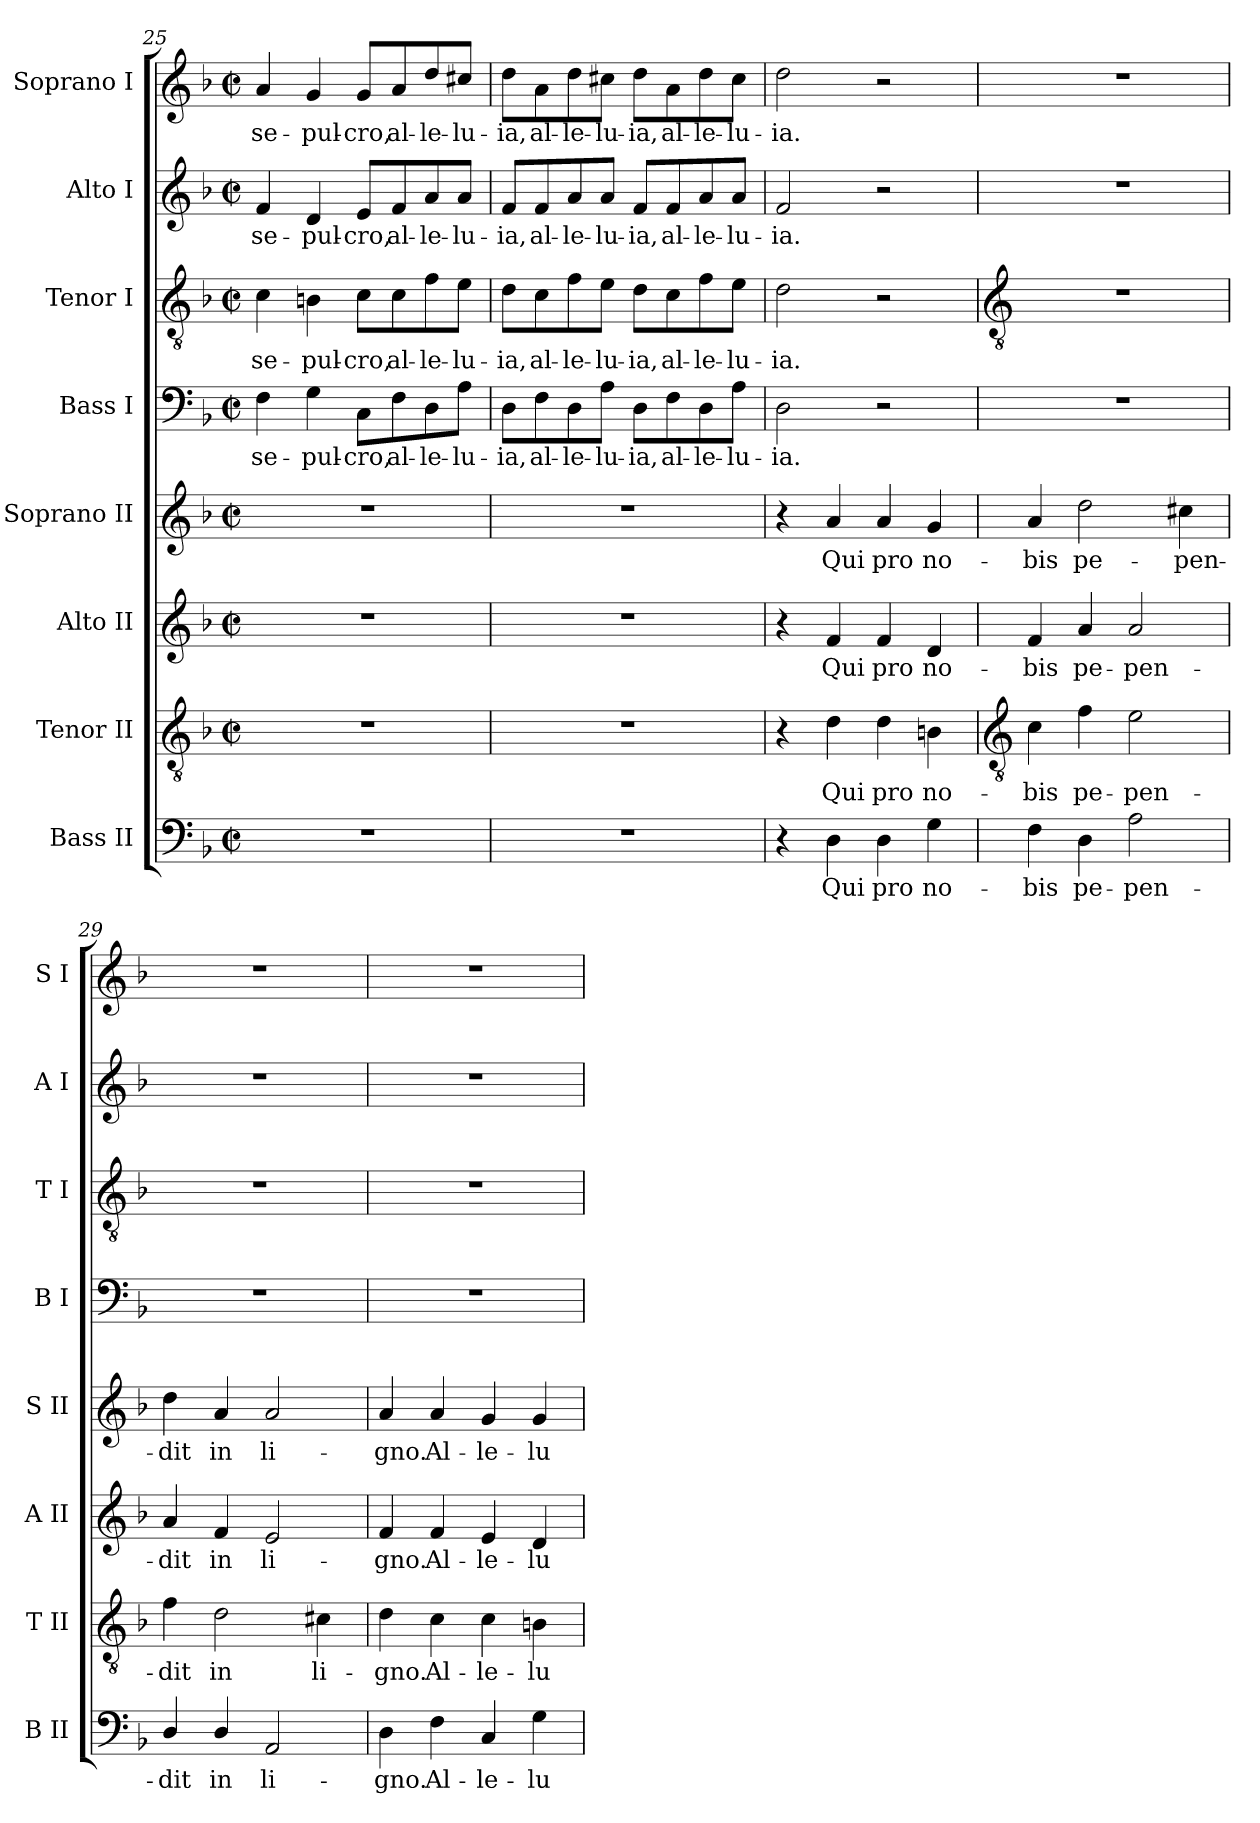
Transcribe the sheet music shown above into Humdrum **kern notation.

**kern	**text	**kern	**text	**kern	**text	**kern	**text	**kern	**text	**kern	**text	**kern	**text	**kern	**text
*part8	*part8	*part7	*part7	*part6	*part6	*part5	*part5	*part4	*part4	*part3	*part3	*part2	*part2	*part1	*part1
*staff8	*staff8	*staff7	*staff7	*staff6	*staff6	*staff5	*staff5	*staff4	*staff4	*staff3	*staff3	*staff2	*staff2	*staff1	*staff1
*I"Bass II	*	*I"Tenor II	*	*I"Alto II	*	*I"Soprano II	*	*I"Bass I	*	*I"Tenor I	*	*I"Alto I	*	*I"Soprano I	*
*I'B II	*	*I'T II	*	*I'A II	*	*I'S II	*	*I'B I	*	*I'T I	*	*I'A I	*	*I'S I	*
*clefF4	*	*clefGv2	*	*clefG2	*	*clefG2	*	*clefF4	*	*clefGv2	*	*clefG2	*	*clefG2	*
*k[b-]	*	*k[b-]	*	*k[b-]	*	*k[b-]	*	*k[b-]	*	*k[b-]	*	*k[b-]	*	*k[b-]	*
*F:	*	*F:	*	*F:	*	*F:	*	*F:	*	*F:	*	*F:	*	*F:	*
*M2/2	*	*M2/2	*	*M2/2	*	*M2/2	*	*M2/2	*	*M2/2	*	*M2/2	*	*M2/2	*
*met(c|)	*	*met(c|)	*	*met(c|)	*	*met(c|)	*	*met(c|)	*	*met(c|)	*	*met(c|)	*	*met(c|)	*
=25	=25	=25	=25	=25	=25	=25	=25	=25	=25	=25	=25	=25	=25	=25	=25
!	!	!	!	!	!	!	!	!	!LO:LY:b	!	!LO:LY:b	!	!LO:LY:b	!	!LO:LY:b
1r	.	1r	.	1r	.	1r	.	4F	se-	4c	se-	4f	se-	4a	se-
!	!	!	!	!	!	!	!	!	!LO:LY:b	!	!LO:LY:b	!	!LO:LY:b	!	!LO:LY:b
.	.	.	.	.	.	.	.	4G	-pul-	4Bn	-pul-	4d	-pul-	4g	-pul-
!	!	!	!	!	!	!	!	!	!LO:LY:b	!	!LO:LY:b	!	!LO:LY:b	!	!LO:LY:b
.	.	.	.	.	.	.	.	8C\L	-cro,	8c\L	-cro,	8e/L	-cro,	8g/L	-cro,
!	!	!	!	!	!	!	!	!	!LO:LY:b	!	!LO:LY:b	!	!LO:LY:b	!	!LO:LY:b
.	.	.	.	.	.	.	.	8F\	al-	8c\	al-	8f/	al-	8a/	al-
!	!	!	!	!	!	!	!	!	!LO:LY:b	!	!LO:LY:b	!	!LO:LY:b	!	!LO:LY:b
.	.	.	.	.	.	.	.	8D\	-le-	8f\	-le-	8a/	-le-	8dd/	-le-
!	!	!	!	!	!	!	!	!	!LO:LY:b	!	!LO:LY:b	!	!LO:LY:b	!	!LO:LY:b
.	.	.	.	.	.	.	.	8A\J	-lu-	8e\J	-lu-	8a/J	-lu-	8cc#X/J	-lu-
=26	=26	=26	=26	=26	=26	=26	=26	=26	=26	=26	=26	=26	=26	=26	=26
!	!	!	!	!	!	!	!	!	!LO:LY:b	!	!LO:LY:b	!	!LO:LY:b	!	!LO:LY:b
1r	.	1r	.	1r	.	1r	.	8D\L	-ia,	8d\L	-ia,	8f/L	-ia,	8dd\L	-ia,
!	!	!	!	!	!	!	!	!	!LO:LY:b	!	!LO:LY:b	!	!LO:LY:b	!	!LO:LY:b
.	.	.	.	.	.	.	.	8F\	al-	8c\	al-	8f/	al-	8a\	al-
!	!	!	!	!	!	!	!	!	!LO:LY:b	!	!LO:LY:b	!	!LO:LY:b	!	!LO:LY:b
.	.	.	.	.	.	.	.	8D\	-le-	8f\	-le-	8a/	-le-	8dd\	-le-
!	!	!	!	!	!	!	!	!	!LO:LY:b	!	!LO:LY:b	!	!LO:LY:b	!	!LO:LY:b
.	.	.	.	.	.	.	.	8A\J	-lu-	8e\J	-lu-	8a/J	-lu-	8cc#X\J	-lu-
!	!	!	!	!	!	!	!	!	!LO:LY:b	!	!LO:LY:b	!	!LO:LY:b	!	!LO:LY:b
.	.	.	.	.	.	.	.	8D\L	-ia,	8d\L	-ia,	8f/L	-ia,	8dd\L	-ia,
!	!	!	!	!	!	!	!	!	!LO:LY:b	!	!LO:LY:b	!	!LO:LY:b	!	!LO:LY:b
.	.	.	.	.	.	.	.	8F\	al-	8c\	al-	8f/	al-	8a\	al-
!	!	!	!	!	!	!	!	!	!LO:LY:b	!	!LO:LY:b	!	!LO:LY:b	!	!LO:LY:b
.	.	.	.	.	.	.	.	8D\	-le-	8f\	-le-	8a/	-le-	8dd\	-le-
!	!	!	!	!	!	!	!	!	!LO:LY:b	!	!LO:LY:b	!	!LO:LY:b	!	!LO:LY:b
.	.	.	.	.	.	.	.	8A\J	-lu-	8e\J	-lu-	8a/J	-lu-	8cc#\J	-lu-
=27	=27	=27	=27	=27	=27	=27	=27	=27	=27	=27	=27	=27	=27	=27	=27
!	!	!	!	!	!	!	!	!	!LO:LY:b	!	!LO:LY:b	!	!LO:LY:b	!	!LO:LY:b
4r	.	4r	.	4r	.	4r	.	2D	-ia.	2d	-ia.	2f	-ia.	2dd	-ia.
!	!LO:LY:b	!	!LO:LY:b	!	!LO:LY:b	!	!LO:LY:b	!	!	!	!	!	!	!	!
4D	Qui	4d	Qui	4f	Qui	4a	Qui	.	.	.	.	.	.	.	.
!	!LO:LY:b	!	!LO:LY:b	!	!LO:LY:b	!	!LO:LY:b	!	!	!	!	!	!	!	!
4D	pro	4d	pro	4f	pro	4a	pro	2r	.	2r	.	2r	.	2r	.
!	!LO:LY:b	!	!LO:LY:b	!	!LO:LY:b	!	!LO:LY:b	!	!	!	!	!	!	!	!
4G	no-	4Bn	no-	4d	no-	4g	no-	.	.	.	.	.	.	.	.
!!LO:LB:g=z
=28	=28	=28	=28	=28	=28	=28	=28	=28	=28	=28	=28	=28	=28	=28	=28
*	*	*clefGv2	*	*	*	*	*	*	*	*clefGv2	*	*	*	*	*
!	!LO:LY:b	!	!LO:LY:b	!	!LO:LY:b	!	!LO:LY:b	!	!	!	!	!	!	!	!
4F	-bis	4c	-bis	4f	-bis	4a	-bis	1r	.	1r	.	1r	.	1r	.
!	!LO:LY:b	!	!LO:LY:b	!	!LO:LY:b	!	!LO:LY:b	!	!	!	!	!	!	!	!
4D	pe-	4f	pe-	4a	pe-	2dd	pe-	.	.	.	.	.	.	.	.
!	!LO:LY:b	!	!LO:LY:b	!	!LO:LY:b	!	!	!	!	!	!	!	!	!	!
2A	-pen-	2e	-pen-	2a	-pen-	.	.	.	.	.	.	.	.	.	.
!	!	!	!	!	!	!	!LO:LY:b	!	!	!	!	!	!	!	!
.	.	.	.	.	.	4cc#X	-pen-	.	.	.	.	.	.	.	.
=29	=29	=29	=29	=29	=29	=29	=29	=29	=29	=29	=29	=29	=29	=29	=29
!	!LO:LY:b	!	!LO:LY:b	!	!LO:LY:b	!	!LO:LY:b	!	!	!	!	!	!	!	!
4D/	-dit	4f	-dit	4a	-dit	4dd	-dit	1r	.	1r	.	1r	.	1r	.
!	!LO:LY:b	!	!LO:LY:b	!	!LO:LY:b	!	!LO:LY:b	!	!	!	!	!	!	!	!
4D/	in	2d	in	4f	in	4a	in	.	.	.	.	.	.	.	.
!	!LO:LY:b	!	!	!	!LO:LY:b	!	!LO:LY:b	!	!	!	!	!	!	!	!
2AA	li-	.	.	2e	li-	2a	li-	.	.	.	.	.	.	.	.
!	!	!	!LO:LY:b	!	!	!	!	!	!	!	!	!	!	!	!
.	.	4c#X	li-	.	.	.	.	.	.	.	.	.	.	.	.
=30	=30	=30	=30	=30	=30	=30	=30	=30	=30	=30	=30	=30	=30	=30	=30
!	!LO:LY:b	!	!LO:LY:b	!	!LO:LY:b	!	!LO:LY:b	!	!	!	!	!	!	!	!
4D	-gno.	4d	-gno.	4f	-gno.	4a	-gno.	1r	.	1r	.	1r	.	1r	.
!	!LO:LY:b	!	!LO:LY:b	!	!LO:LY:b	!	!LO:LY:b	!	!	!	!	!	!	!	!
4F	Al-	4c	Al-	4f	Al-	4a	Al-	.	.	.	.	.	.	.	.
!	!LO:LY:b	!	!LO:LY:b	!	!LO:LY:b	!	!LO:LY:b	!	!	!	!	!	!	!	!
4C	-le-	4c	-le-	4e	-le-	4g	-le-	.	.	.	.	.	.	.	.
!	!LO:LY:b	!	!LO:LY:b	!	!LO:LY:b	!	!LO:LY:b	!	!	!	!	!	!	!	!
4G	-lu-	4Bn	-lu-	4d	-lu-	4g	-lu-	.	.	.	.	.	.	.	.
=	=	=	=	=	=	=	=	=	=	=	=	=	=	=	=
*-	*-	*-	*-	*-	*-	*-	*-	*-	*-	*-	*-	*-	*-	*-	*-
